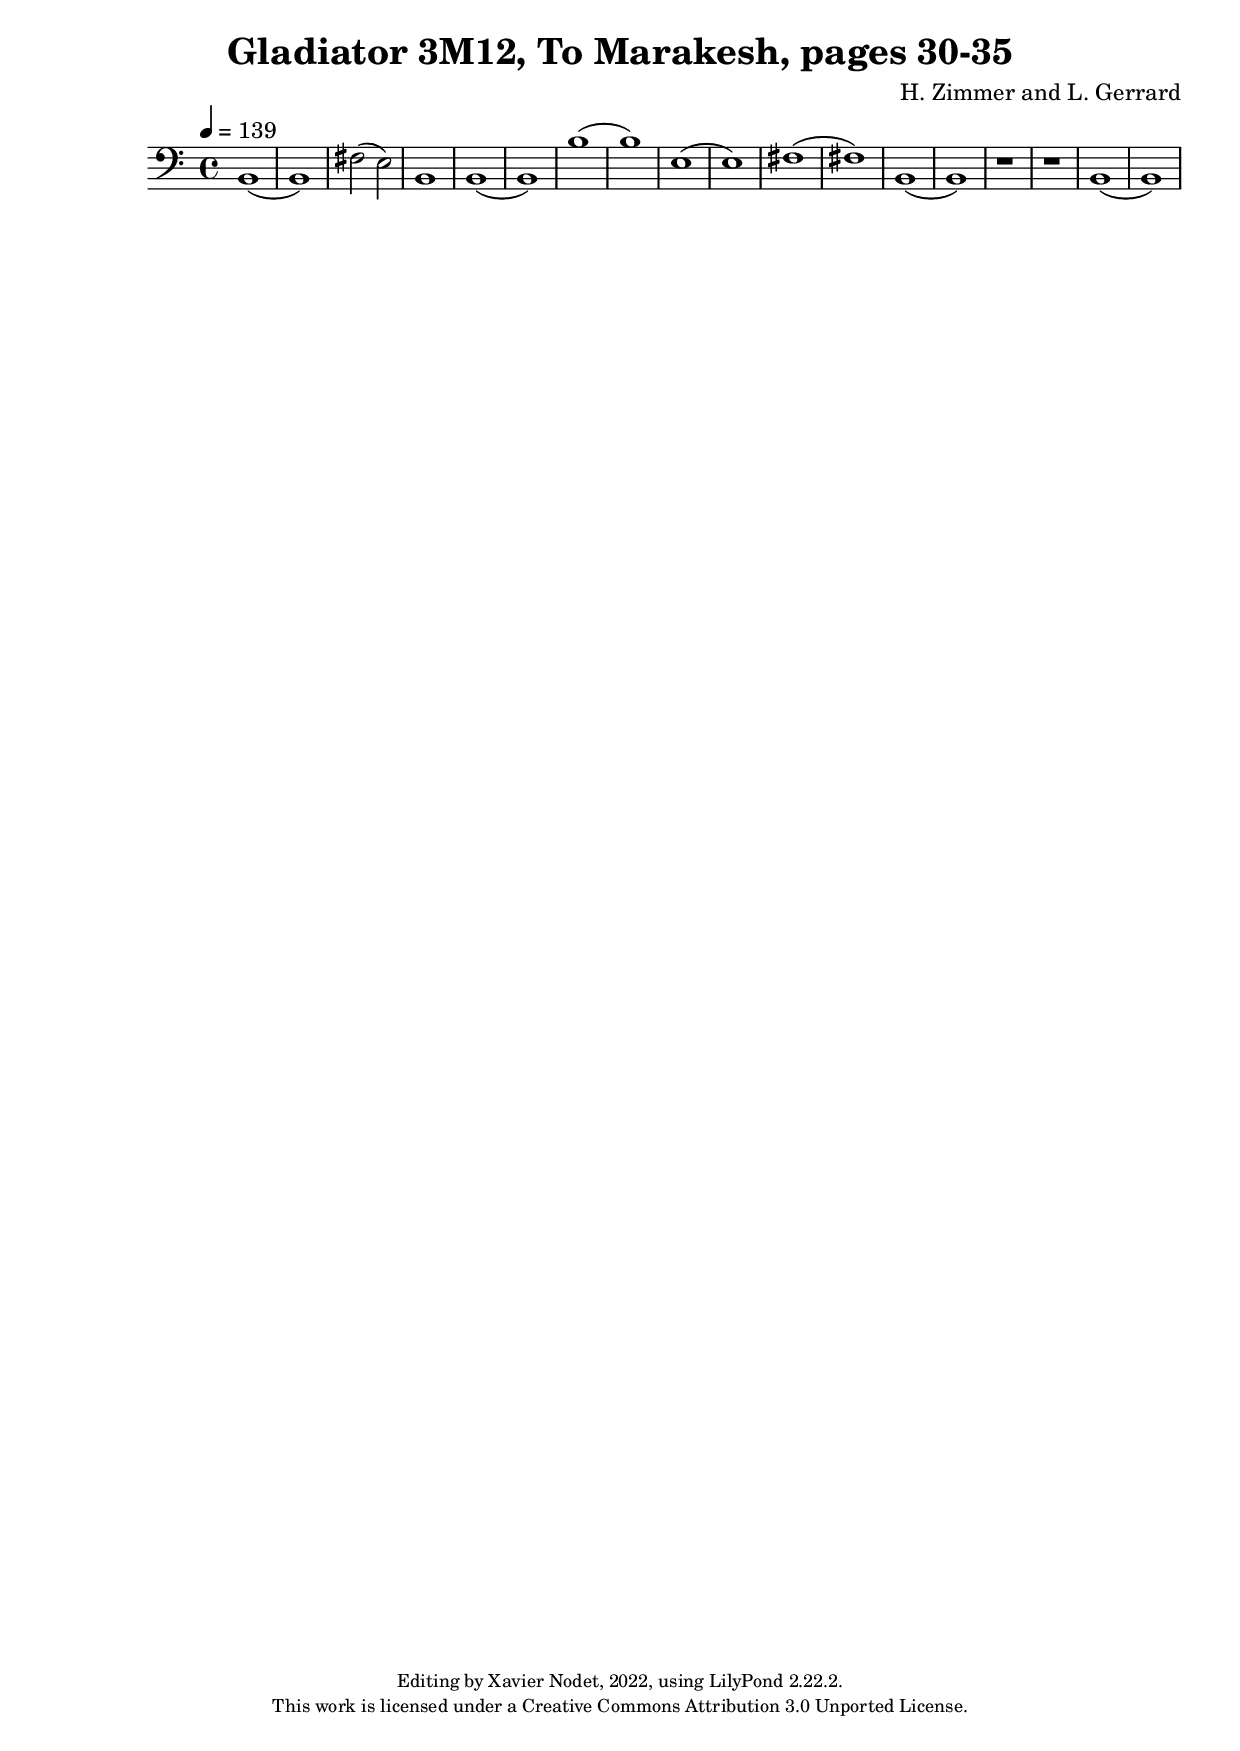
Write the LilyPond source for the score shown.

\version "2.22.2"

\header {
  title = "Gladiator 3M12, To Marakesh, pages 30-35"
  composer = "H. Zimmer and L. Gerrard"
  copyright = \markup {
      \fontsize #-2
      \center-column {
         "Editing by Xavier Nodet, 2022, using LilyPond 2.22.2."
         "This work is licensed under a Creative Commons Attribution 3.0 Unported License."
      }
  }
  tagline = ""
}

melody = \relative c {
  \clef bass
  \key c \major
  \time 4/4
  \tempo 4 = 139

  % 1..9
  b1( %\repeat unfold 7 b |
  b) |

  % 10
  fis'2( e) | b1 |

  % 12..18
  b( %\repeat unfold 5 b |
  b) |

  % 19..23
  b'( %\repeat unfold 3 b |
  b) |

  % 24..28
  e,( %\repeat unfold 3 e |
  e) |

  % 29..34
  fis( %\repeat unfold 4 fis |
  fis) |


  % 35..40
  b,( %\repeat unfold 4 b |
  b) |

  % 41..48
  r %\repeat unfold 6 r |
  r |

  % 49..78
  b( %\repeat unfold 28 b |
  b) |

}

\score{
  <<
    \new Voice = "Baritones" {
      \melody
    }
  >>
  \layout { }
  \midi { }
}
